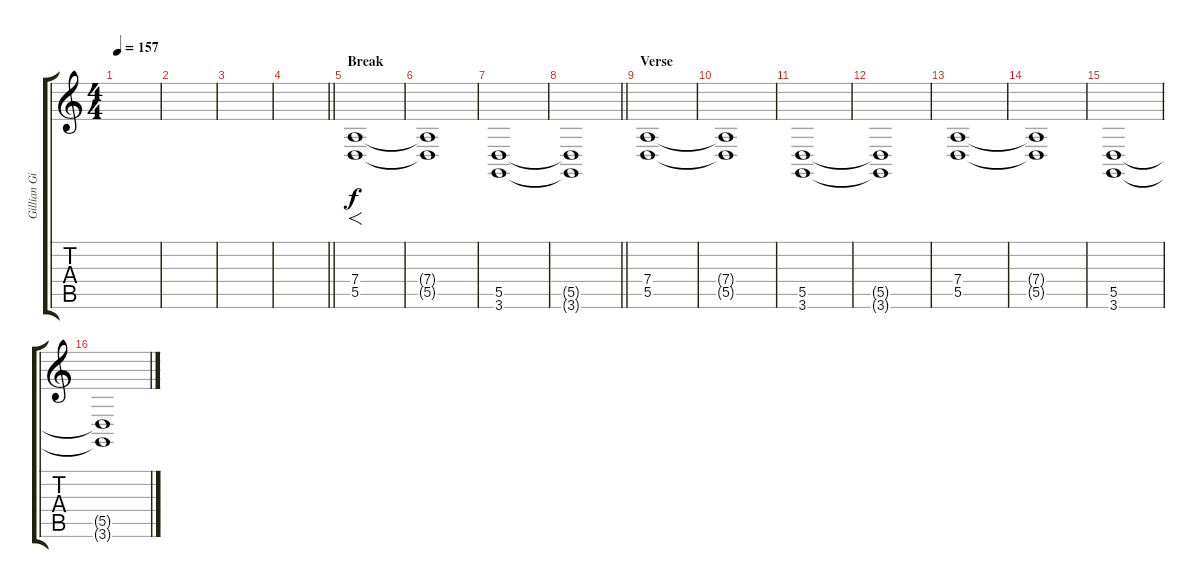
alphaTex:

\track ("Gillian Gilbert" "Gillian Gi") {instrument stringensemble1}
\staff {score tabs}
\tuning (E4 B3 G3 D3 A2 E2) {hide}
\ts (4 4)
\tempo 157
\clef g2
\ks c
|
|
|
\barLineRight lightlight
|
\section ("" "Break")
(7.4 5.5).1{f} |
(7.4{t} 5.5{t}).1 |
(5.5 3.6).1 |
\barLineRight lightlight
(5.5{t} 3.6{t}).1 |
\section ("" "Verse")
(7.4 5.5).1 |
(7.4{t} 5.5{t}).1 |
(5.5 3.6).1 |
(5.5{t} 3.6{t}).1 |
(7.4 5.5).1 |
(7.4{t} 5.5{t}).1 |
(5.5 3.6).1 |
(5.5{t} 3.6{t}).1
